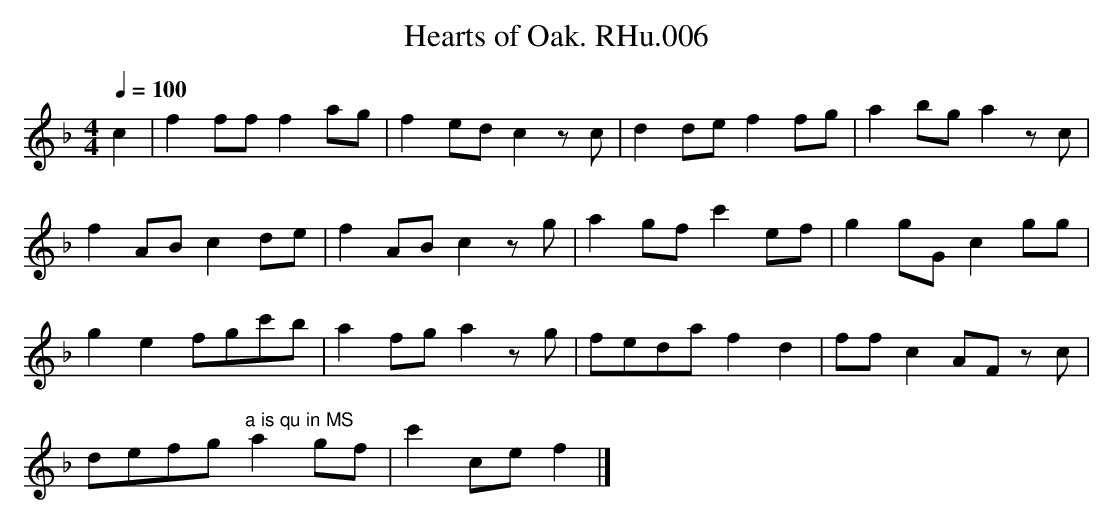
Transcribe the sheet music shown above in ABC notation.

X:1
T:Hearts of Oak. RHu.006
M:4/4
L:1/8
Q:1/4=100
K:F
c2|f2fff2ag|f2edc2zc|d2def2fg|a2bga2zc|
f2ABc2de|f2ABc2zg|a2gfc'2ef|g2gGc2gg|
g2e2fgc'b|a2fga2zg|fedaf2d2|ffc2AF zc|
defg "^a is qu in MS"a2gf|c'2cef2|]
